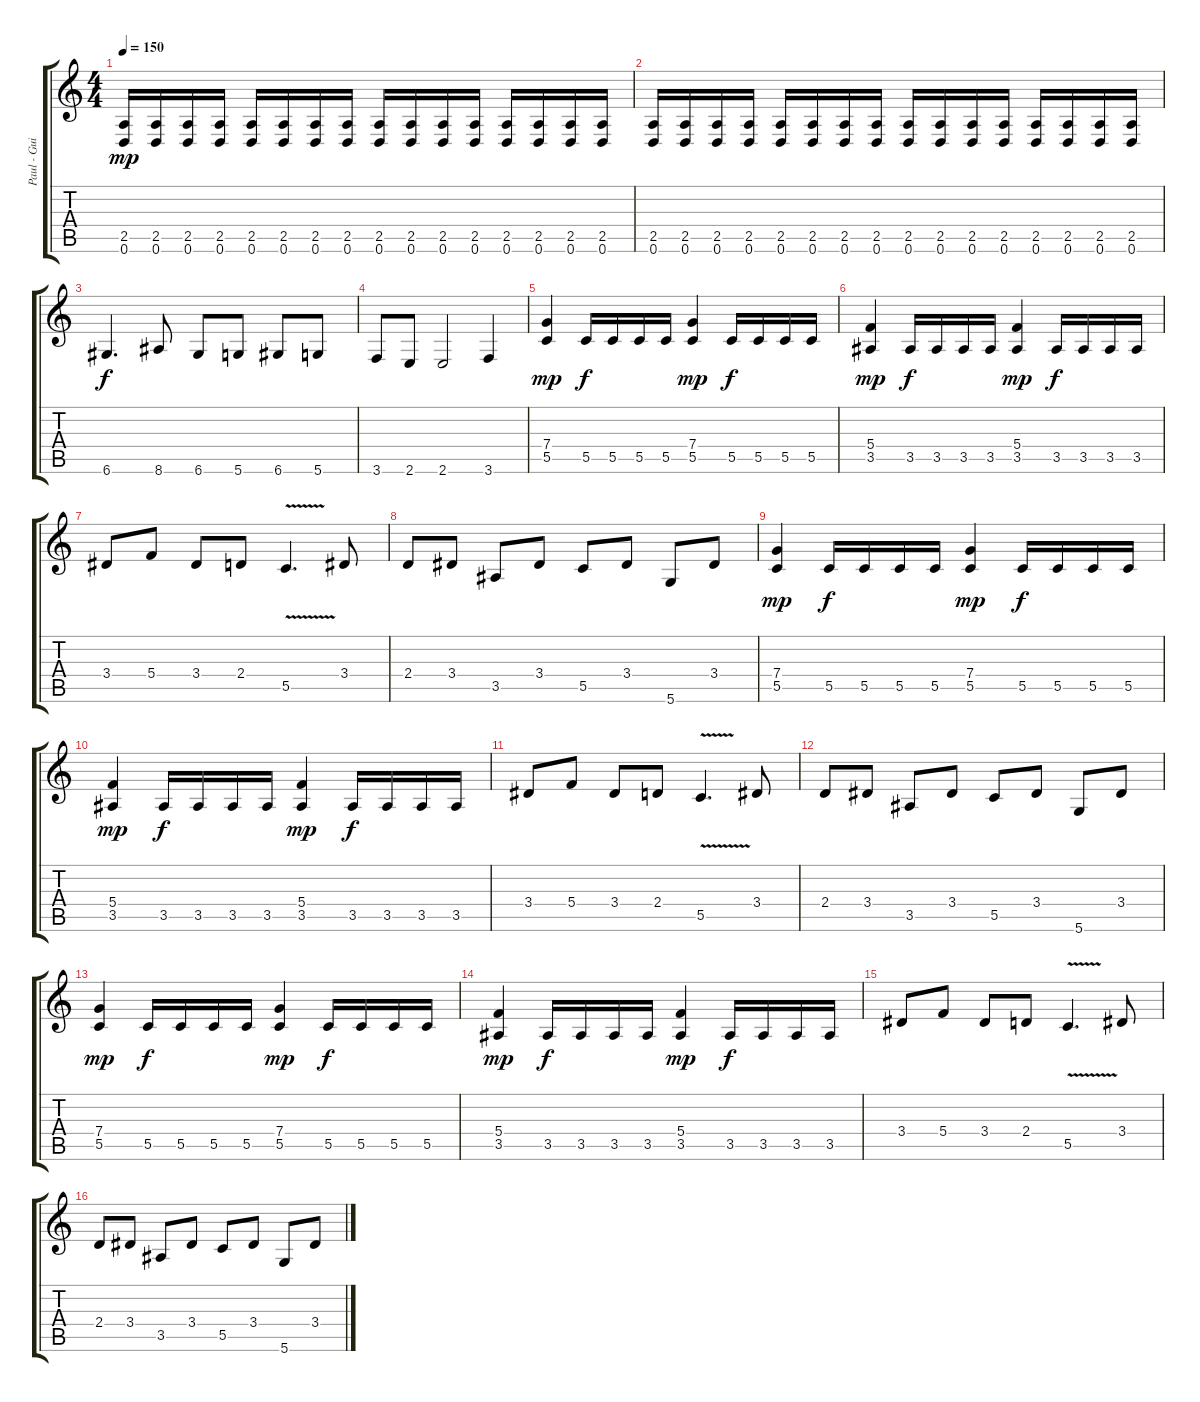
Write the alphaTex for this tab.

\track ("Paul - Guitar 1" "Paul - Gui") {instrument distortionguitar}
\staff {score tabs}
\tuning (D4 A3 F3 C3 G2 D2) {hide}
\ts (4 4)
\tempo 150
\clef g2
\ks c
(2.5 0.6).16{dy mp} (2.5 0.6).16 (2.5 0.6).16 (2.5 0.6).16 (2.5 0.6).16 (2.5 0.6).16 (2.5 0.6).16 (2.5 0.6).16 (2.5 0.6).16 (2.5 0.6).16 (2.5 0.6).16 (2.5 0.6).16 (2.5 0.6).16 (2.5 0.6).16 (2.5 0.6).16 (2.5 0.6).16 |
(2.5 0.6).16 (2.5 0.6).16 (2.5 0.6).16 (2.5 0.6).16 (2.5 0.6).16 (2.5 0.6).16 (2.5 0.6).16 (2.5 0.6).16 (2.5 0.6).16 (2.5 0.6).16 (2.5 0.6).16 (2.5 0.6).16 (2.5 0.6).16 (2.5 0.6).16 (2.5 0.6).16 (2.5 0.6).16 |
6.6.4{d dy f} 8.6.8 6.6.8 5.6.8 6.6.8 5.6.8 |
3.6.8 2.6.8 2.6.2 3.6.4 |
(7.4 5.5).4{dy mp} 5.5.16{dy f} 5.5.16 5.5.16 5.5.16 (7.4 5.5).4{dy mp} 5.5.16{dy f} 5.5.16 5.5.16 5.5.16 |
(5.4 3.5).4{dy mp} 3.5.16{dy f} 3.5.16 3.5.16 3.5.16 (5.4 3.5).4{dy mp} 3.5.16{dy f} 3.5.16 3.5.16 3.5.16 |
3.4.8 5.4.8 3.4.8 2.4.8 5.5{v}.4{d} 3.4.8 |
2.4.8 3.4.8 3.5.8 3.4.8 5.5.8 3.4.8 5.6.8 3.4.8 |
(7.4 5.5).4{dy mp} 5.5.16{dy f} 5.5.16 5.5.16 5.5.16 (7.4 5.5).4{dy mp} 5.5.16{dy f} 5.5.16 5.5.16 5.5.16 |
(5.4 3.5).4{dy mp} 3.5.16{dy f} 3.5.16 3.5.16 3.5.16 (5.4 3.5).4{dy mp} 3.5.16{dy f} 3.5.16 3.5.16 3.5.16 |
3.4.8 5.4.8 3.4.8 2.4.8 5.5{v}.4{d} 3.4.8 |
2.4.8 3.4.8 3.5.8 3.4.8 5.5.8 3.4.8 5.6.8 3.4.8 |
(7.4 5.5).4{dy mp} 5.5.16{dy f} 5.5.16 5.5.16 5.5.16 (7.4 5.5).4{dy mp} 5.5.16{dy f} 5.5.16 5.5.16 5.5.16 |
(5.4 3.5).4{dy mp} 3.5.16{dy f} 3.5.16 3.5.16 3.5.16 (5.4 3.5).4{dy mp} 3.5.16{dy f} 3.5.16 3.5.16 3.5.16 |
3.4.8 5.4.8 3.4.8 2.4.8 5.5{v}.4{d} 3.4.8 |
2.4.8 3.4.8 3.5.8 3.4.8 5.5.8 3.4.8 5.6.8 3.4.8
